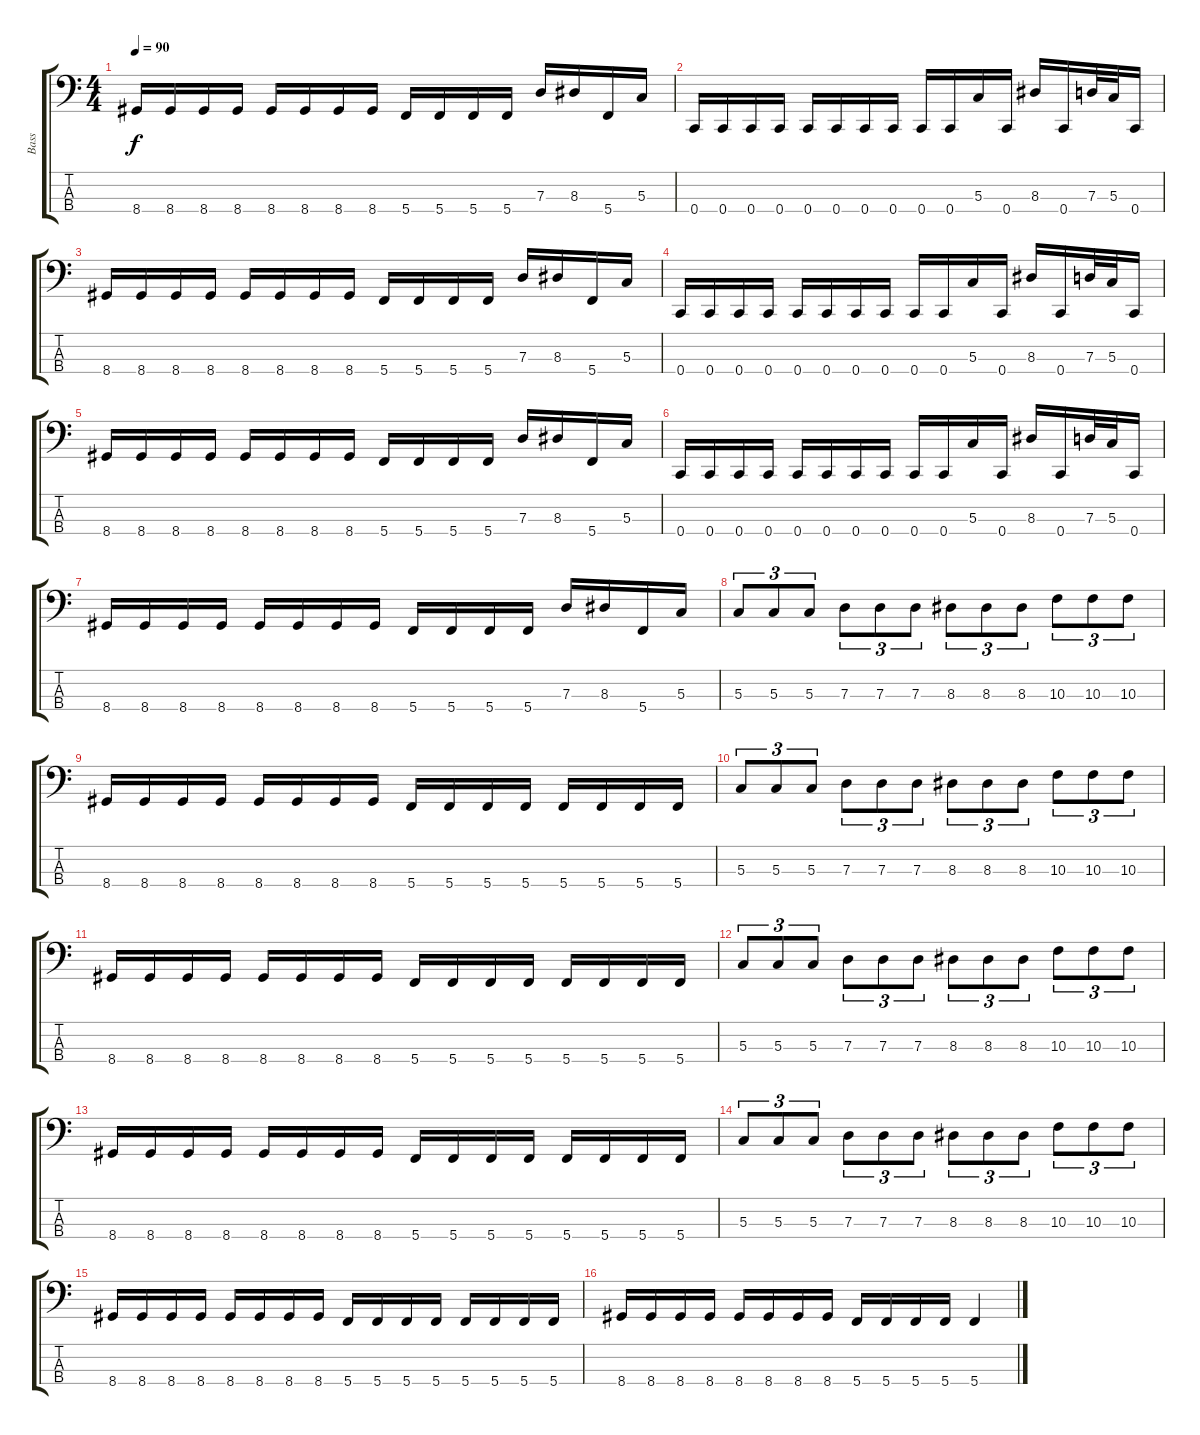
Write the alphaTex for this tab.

\track ("Bass" "Bass") {instrument electricbassfinger}
\staff {score tabs}
\tuning (F2 C2 G1 C1) {hide}
\ts (4 4)
\tempo 90
\clef f4
\ks c
8.4.16{dy f} 8.4.16 8.4.16 8.4.16 8.4.16 8.4.16 8.4.16 8.4.16 5.4.16 5.4.16 5.4.16 5.4.16 7.3.16 8.3.16 5.4.16 5.3.16 |
0.4.16 0.4.16 0.4.16 0.4.16 0.4.16 0.4.16 0.4.16 0.4.16 0.4.16 0.4.16 5.3.16 0.4.16 8.3.16 0.4.16 7.3.32 5.3.32 0.4.16 |
8.4.16 8.4.16 8.4.16 8.4.16 8.4.16 8.4.16 8.4.16 8.4.16 5.4.16 5.4.16 5.4.16 5.4.16 7.3.16 8.3.16 5.4.16 5.3.16 |
0.4.16 0.4.16 0.4.16 0.4.16 0.4.16 0.4.16 0.4.16 0.4.16 0.4.16 0.4.16 5.3.16 0.4.16 8.3.16 0.4.16 7.3.32 5.3.32 0.4.16 |
8.4.16 8.4.16 8.4.16 8.4.16 8.4.16 8.4.16 8.4.16 8.4.16 5.4.16 5.4.16 5.4.16 5.4.16 7.3.16 8.3.16 5.4.16 5.3.16 |
0.4.16 0.4.16 0.4.16 0.4.16 0.4.16 0.4.16 0.4.16 0.4.16 0.4.16 0.4.16 5.3.16 0.4.16 8.3.16 0.4.16 7.3.32 5.3.32 0.4.16 |
8.4.16 8.4.16 8.4.16 8.4.16 8.4.16 8.4.16 8.4.16 8.4.16 5.4.16 5.4.16 5.4.16 5.4.16 7.3.16 8.3.16 5.4.16 5.3.16 |
5.3.8{tu (3 2)} 5.3.8{tu (3 2)} 5.3.8{tu (3 2)} 7.3.8{tu (3 2)} 7.3.8{tu (3 2)} 7.3.8{tu (3 2)} 8.3.8{tu (3 2)} 8.3.8{tu (3 2)} 8.3.8{tu (3 2)} 10.3.8{tu (3 2)} 10.3.8{tu (3 2)} 10.3.8{tu (3 2)} |
8.4.16 8.4.16 8.4.16 8.4.16 8.4.16 8.4.16 8.4.16 8.4.16 5.4.16 5.4.16 5.4.16 5.4.16 5.4.16 5.4.16 5.4.16 5.4.16 |
5.3.8{tu (3 2)} 5.3.8{tu (3 2)} 5.3.8{tu (3 2)} 7.3.8{tu (3 2)} 7.3.8{tu (3 2)} 7.3.8{tu (3 2)} 8.3.8{tu (3 2)} 8.3.8{tu (3 2)} 8.3.8{tu (3 2)} 10.3.8{tu (3 2)} 10.3.8{tu (3 2)} 10.3.8{tu (3 2)} |
8.4.16 8.4.16 8.4.16 8.4.16 8.4.16 8.4.16 8.4.16 8.4.16 5.4.16 5.4.16 5.4.16 5.4.16 5.4.16 5.4.16 5.4.16 5.4.16 |
5.3.8{tu (3 2)} 5.3.8{tu (3 2)} 5.3.8{tu (3 2)} 7.3.8{tu (3 2)} 7.3.8{tu (3 2)} 7.3.8{tu (3 2)} 8.3.8{tu (3 2)} 8.3.8{tu (3 2)} 8.3.8{tu (3 2)} 10.3.8{tu (3 2)} 10.3.8{tu (3 2)} 10.3.8{tu (3 2)} |
8.4.16 8.4.16 8.4.16 8.4.16 8.4.16 8.4.16 8.4.16 8.4.16 5.4.16 5.4.16 5.4.16 5.4.16 5.4.16 5.4.16 5.4.16 5.4.16 |
5.3.8{tu (3 2)} 5.3.8{tu (3 2)} 5.3.8{tu (3 2)} 7.3.8{tu (3 2)} 7.3.8{tu (3 2)} 7.3.8{tu (3 2)} 8.3.8{tu (3 2)} 8.3.8{tu (3 2)} 8.3.8{tu (3 2)} 10.3.8{tu (3 2)} 10.3.8{tu (3 2)} 10.3.8{tu (3 2)} |
8.4.16 8.4.16 8.4.16 8.4.16 8.4.16 8.4.16 8.4.16 8.4.16 5.4.16 5.4.16 5.4.16 5.4.16 5.4.16 5.4.16 5.4.16 5.4.16 |
8.4.16 8.4.16 8.4.16 8.4.16 8.4.16 8.4.16 8.4.16 8.4.16 5.4.16 5.4.16 5.4.16 5.4.16 5.4.4
